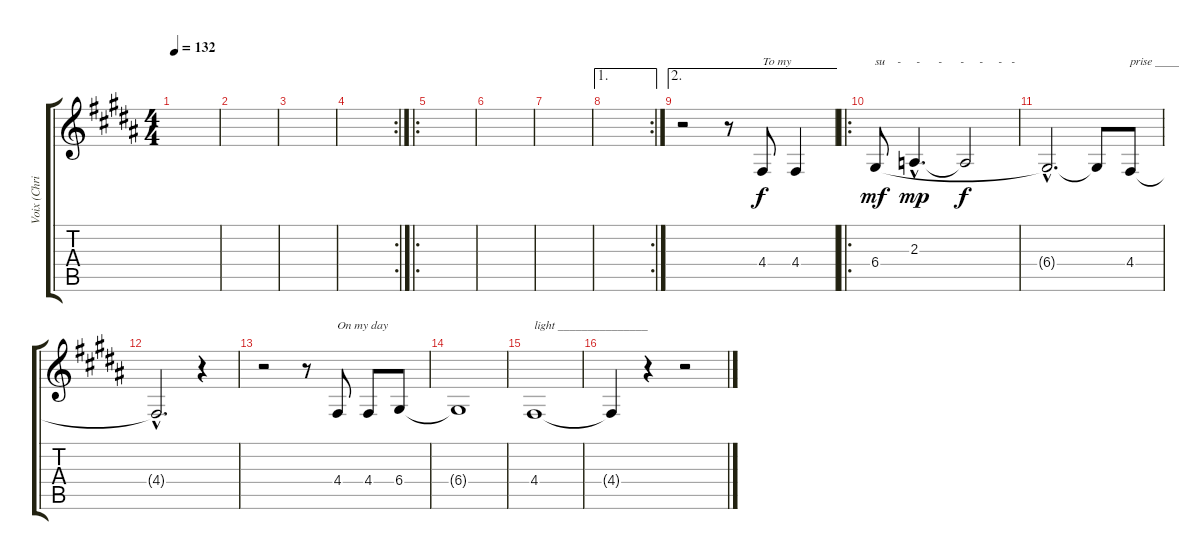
\track ("Voix (Chris Martin)" "Voix (Chri") {instrument violin}
\staff {score tabs}
\tuning (E4 B3 G3 D3 A2 E2) {hide}
\ts (4 4)
\tempo 132
\clef g2
\ks b
|
|
|
\rc 2
|
\ro
|
|
|
\ae 1
\rc 2
|
\ae 2
r.2 r.8 4.4.8{txt "To my"} 4.4.4 |
\ro
6.4.8{txt "su    -     -      -      -     -     -   -   " dy mf} 2.3{hac}.4{d dy mp} 2.3{t}.2{dy f} |
6.4{hac t}.2{d} 6.4{t}.8 4.4.8{txt "prise ____"} |
4.4{hac t}.2{d} r.4 |
r.2 r.8 4.4.8{txt "On my day"} 4.4.8 6.4.8 |
6.4{t}.1 |
4.4.1{txt "light _______________"} |
4.4{t}.4 r.4 r.2
